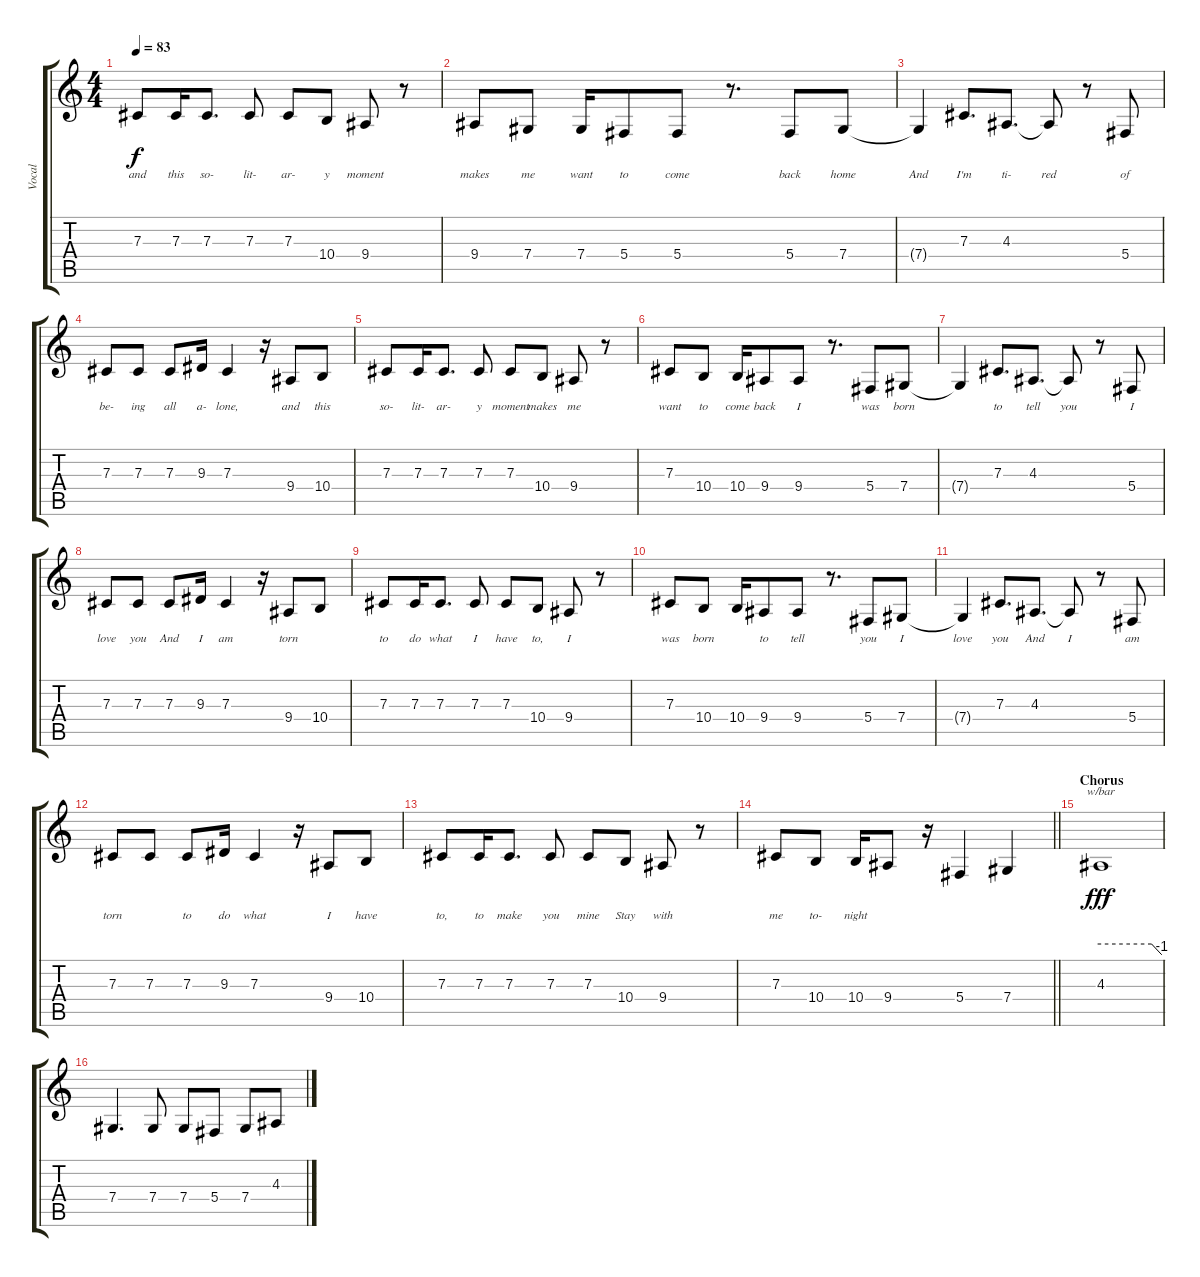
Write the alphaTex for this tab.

\track ("Vocal" "Vocal") {instrument clarinet}
\staff {score tabs}
\tuning (Eb4 Bb3 Gb3 Db3 Ab2 Eb2) {hide}
\ts (4 4)
\tempo 83
\clef g2
\ks c
7.3.8{lyrics (0 "and") lyrics (1 "") lyrics (2 "") lyrics (3 "") lyrics (4 "") dy f} 7.3.16{lyrics (0 "this") lyrics (1 "") lyrics (2 "") lyrics (3 "") lyrics (4 "")} 7.3.8{d lyrics (0 "so-") lyrics (1 "") lyrics (2 "") lyrics (3 "") lyrics (4 "")} 7.3.8{lyrics (0 "lit-") lyrics (1 "") lyrics (2 "") lyrics (3 "") lyrics (4 "")} 7.3.8{lyrics (0 "ar-") lyrics (1 "") lyrics (2 "") lyrics (3 "") lyrics (4 "")} 10.4.8{lyrics (0 "y") lyrics (1 "") lyrics (2 "") lyrics (3 "") lyrics (4 "")} 9.4.8{lyrics (0 "moment") lyrics (1 "") lyrics (2 "") lyrics (3 "") lyrics (4 "")} r.8 |
9.4.8{lyrics (0 "makes") lyrics (1 "") lyrics (2 "") lyrics (3 "") lyrics (4 "")} 7.4.8{lyrics (0 "me") lyrics (1 "") lyrics (2 "") lyrics (3 "") lyrics (4 "")} 7.4.16{lyrics (0 "want") lyrics (1 "") lyrics (2 "") lyrics (3 "") lyrics (4 "")} 5.4.8{lyrics (0 "to") lyrics (1 "") lyrics (2 "") lyrics (3 "") lyrics (4 "")} 5.4.8{lyrics (0 "come") lyrics (1 "") lyrics (2 "") lyrics (3 "") lyrics (4 "")} r.8{d} 5.4.8{lyrics (0 "back") lyrics (1 "") lyrics (2 "") lyrics (3 "") lyrics (4 "")} 7.4.8{lyrics (0 "home") lyrics (1 "") lyrics (2 "") lyrics (3 "") lyrics (4 "")} |
7.4{t}.4{lyrics (0 "And") lyrics (1 "") lyrics (2 "") lyrics (3 "") lyrics (4 "")} 7.3.8{d lyrics (0 "I'm") lyrics (1 "") lyrics (2 "") lyrics (3 "") lyrics (4 "")} 4.3.8{d lyrics (0 "ti-") lyrics (1 "") lyrics (2 "") lyrics (3 "") lyrics (4 "")} 4.3{t}.8{lyrics (0 "red") lyrics (1 "") lyrics (2 "") lyrics (3 "") lyrics (4 "")} r.8 5.4.8{lyrics (0 "of") lyrics (1 "") lyrics (2 "") lyrics (3 "") lyrics (4 "")} |
7.3.8{lyrics (0 "be-") lyrics (1 "") lyrics (2 "") lyrics (3 "") lyrics (4 "")} 7.3.8{lyrics (0 "ing") lyrics (1 "") lyrics (2 "") lyrics (3 "") lyrics (4 "")} 7.3.8{lyrics (0 "all") lyrics (1 "") lyrics (2 "") lyrics (3 "") lyrics (4 "")} 9.3.16{lyrics (0 "a-") lyrics (1 "") lyrics (2 "") lyrics (3 "") lyrics (4 "")} 7.3.4{lyrics (0 "lone,") lyrics (1 "") lyrics (2 "") lyrics (3 "") lyrics (4 "")} r.16 9.4.8{lyrics (0 "and") lyrics (1 "") lyrics (2 "") lyrics (3 "") lyrics (4 "")} 10.4.8{lyrics (0 "this") lyrics (1 "") lyrics (2 "") lyrics (3 "") lyrics (4 "")} |
7.3.8{lyrics (0 "so-") lyrics (1 "") lyrics (2 "") lyrics (3 "") lyrics (4 "")} 7.3.16{lyrics (0 "lit-") lyrics (1 "") lyrics (2 "") lyrics (3 "") lyrics (4 "")} 7.3.8{d lyrics (0 "ar-") lyrics (1 "") lyrics (2 "") lyrics (3 "") lyrics (4 "")} 7.3.8{lyrics (0 "y") lyrics (1 "") lyrics (2 "") lyrics (3 "") lyrics (4 "")} 7.3.8{lyrics (0 "moment") lyrics (1 "") lyrics (2 "") lyrics (3 "") lyrics (4 "")} 10.4.8{lyrics (0 "makes") lyrics (1 "") lyrics (2 "") lyrics (3 "") lyrics (4 "")} 9.4.8{lyrics (0 "me") lyrics (1 "") lyrics (2 "") lyrics (3 "") lyrics (4 "")} r.8 |
7.3.8{lyrics (0 "want") lyrics (1 "") lyrics (2 "") lyrics (3 "") lyrics (4 "")} 10.4.8{lyrics (0 "to") lyrics (1 "") lyrics (2 "") lyrics (3 "") lyrics (4 "")} 10.4.16{lyrics (0 "come") lyrics (1 "") lyrics (2 "") lyrics (3 "") lyrics (4 "")} 9.4.8{lyrics (0 "back") lyrics (1 "") lyrics (2 "") lyrics (3 "") lyrics (4 "")} 9.4.8{lyrics (0 "I") lyrics (1 "") lyrics (2 "") lyrics (3 "") lyrics (4 "")} r.8{d} 5.4.8{lyrics (0 "was") lyrics (1 "") lyrics (2 "") lyrics (3 "") lyrics (4 "")} 7.4.8{lyrics (0 "born") lyrics (1 "") lyrics (2 "") lyrics (3 "") lyrics (4 "")} |
7.4{t}.4{lyrics (0 "") lyrics (1 "") lyrics (2 "") lyrics (3 "") lyrics (4 "")} 7.3.8{d lyrics (0 "to") lyrics (1 "") lyrics (2 "") lyrics (3 "") lyrics (4 "")} 4.3.8{d lyrics (0 "tell") lyrics (1 "") lyrics (2 "") lyrics (3 "") lyrics (4 "")} 4.3{t}.8{lyrics (0 "you") lyrics (1 "") lyrics (2 "") lyrics (3 "") lyrics (4 "")} r.8 5.4.8{lyrics (0 "I") lyrics (1 "") lyrics (2 "") lyrics (3 "") lyrics (4 "")} |
7.3.8{lyrics (0 "love") lyrics (1 "") lyrics (2 "") lyrics (3 "") lyrics (4 "")} 7.3.8{lyrics (0 "you") lyrics (1 "") lyrics (2 "") lyrics (3 "") lyrics (4 "")} 7.3.8{lyrics (0 "And") lyrics (1 "") lyrics (2 "") lyrics (3 "") lyrics (4 "")} 9.3.16{lyrics (0 "I") lyrics (1 "") lyrics (2 "") lyrics (3 "") lyrics (4 "")} 7.3.4{lyrics (0 "am") lyrics (1 "") lyrics (2 "") lyrics (3 "") lyrics (4 "")} r.16 9.4.8{lyrics (0 "torn") lyrics (1 "") lyrics (2 "") lyrics (3 "") lyrics (4 "")} 10.4.8{lyrics (0 "") lyrics (1 "") lyrics (2 "") lyrics (3 "") lyrics (4 "")} |
7.3.8{lyrics (0 "to") lyrics (1 "") lyrics (2 "") lyrics (3 "") lyrics (4 "")} 7.3.16{lyrics (0 "do") lyrics (1 "") lyrics (2 "") lyrics (3 "") lyrics (4 "")} 7.3.8{d lyrics (0 "what") lyrics (1 "") lyrics (2 "") lyrics (3 "") lyrics (4 "")} 7.3.8{lyrics (0 "I") lyrics (1 "") lyrics (2 "") lyrics (3 "") lyrics (4 "")} 7.3.8{lyrics (0 "have") lyrics (1 "") lyrics (2 "") lyrics (3 "") lyrics (4 "")} 10.4.8{lyrics (0 "to,") lyrics (1 "") lyrics (2 "") lyrics (3 "") lyrics (4 "")} 9.4.8{lyrics (0 "I") lyrics (1 "") lyrics (2 "") lyrics (3 "") lyrics (4 "")} r.8 |
7.3.8{lyrics (0 "was") lyrics (1 "") lyrics (2 "") lyrics (3 "") lyrics (4 "")} 10.4.8{lyrics (0 "born") lyrics (1 "") lyrics (2 "") lyrics (3 "") lyrics (4 "")} 10.4.16{lyrics (0 "") lyrics (1 "") lyrics (2 "") lyrics (3 "") lyrics (4 "")} 9.4.8{lyrics (0 "to") lyrics (1 "") lyrics (2 "") lyrics (3 "") lyrics (4 "")} 9.4.8{lyrics (0 "tell") lyrics (1 "") lyrics (2 "") lyrics (3 "") lyrics (4 "")} r.8{d} 5.4.8{lyrics (0 "you") lyrics (1 "") lyrics (2 "") lyrics (3 "") lyrics (4 "")} 7.4.8{lyrics (0 "I") lyrics (1 "") lyrics (2 "") lyrics (3 "") lyrics (4 "")} |
7.4{t}.4{lyrics (0 "love") lyrics (1 "") lyrics (2 "") lyrics (3 "") lyrics (4 "")} 7.3.8{d lyrics (0 "you") lyrics (1 "") lyrics (2 "") lyrics (3 "") lyrics (4 "")} 4.3.8{d lyrics (0 "And") lyrics (1 "") lyrics (2 "") lyrics (3 "") lyrics (4 "")} 4.3{t}.8{lyrics (0 "I") lyrics (1 "") lyrics (2 "") lyrics (3 "") lyrics (4 "")} r.8 5.4.8{lyrics (0 "am") lyrics (1 "") lyrics (2 "") lyrics (3 "") lyrics (4 "")} |
7.3.8{lyrics (0 "torn") lyrics (1 "") lyrics (2 "") lyrics (3 "") lyrics (4 "")} 7.3.8{lyrics (0 "") lyrics (1 "") lyrics (2 "") lyrics (3 "") lyrics (4 "")} 7.3.8{lyrics (0 "to") lyrics (1 "") lyrics (2 "") lyrics (3 "") lyrics (4 "")} 9.3.16{lyrics (0 "do") lyrics (1 "") lyrics (2 "") lyrics (3 "") lyrics (4 "")} 7.3.4{lyrics (0 "what") lyrics (1 "") lyrics (2 "") lyrics (3 "") lyrics (4 "")} r.16 9.4.8{lyrics (0 "I") lyrics (1 "") lyrics (2 "") lyrics (3 "") lyrics (4 "")} 10.4.8{lyrics (0 "have") lyrics (1 "") lyrics (2 "") lyrics (3 "") lyrics (4 "")} |
7.3.8{lyrics (0 "to,") lyrics (1 "") lyrics (2 "") lyrics (3 "") lyrics (4 "")} 7.3.16{lyrics (0 "to") lyrics (1 "") lyrics (2 "") lyrics (3 "") lyrics (4 "")} 7.3.8{d lyrics (0 "make") lyrics (1 "") lyrics (2 "") lyrics (3 "") lyrics (4 "")} 7.3.8{lyrics (0 "you") lyrics (1 "") lyrics (2 "") lyrics (3 "") lyrics (4 "")} 7.3.8{lyrics (0 "mine") lyrics (1 "") lyrics (2 "") lyrics (3 "") lyrics (4 "")} 10.4.8{lyrics (0 "Stay") lyrics (1 "") lyrics (2 "") lyrics (3 "") lyrics (4 "")} 9.4.8{lyrics (0 "with") lyrics (1 "") lyrics (2 "") lyrics (3 "") lyrics (4 "")} r.8 |
\barLineRight lightlight
7.3.8{lyrics (0 "me") lyrics (1 "") lyrics (2 "") lyrics (3 "") lyrics (4 "")} 10.4.8{lyrics (0 "to-") lyrics (1 "") lyrics (2 "") lyrics (3 "") lyrics (4 "")} 10.4.16{lyrics (0 "night") lyrics (1 "") lyrics (2 "") lyrics (3 "") lyrics (4 "")} 9.4.8 r.16 5.4.4 7.4.4 |
\section ("" "Chorus")
4.3.1{tbe (custom default 0 0 50 0 60 -4) dy fff} |
7.4.4{d} 7.4.8 7.4.8 5.4.8 7.4.8 4.3.8
